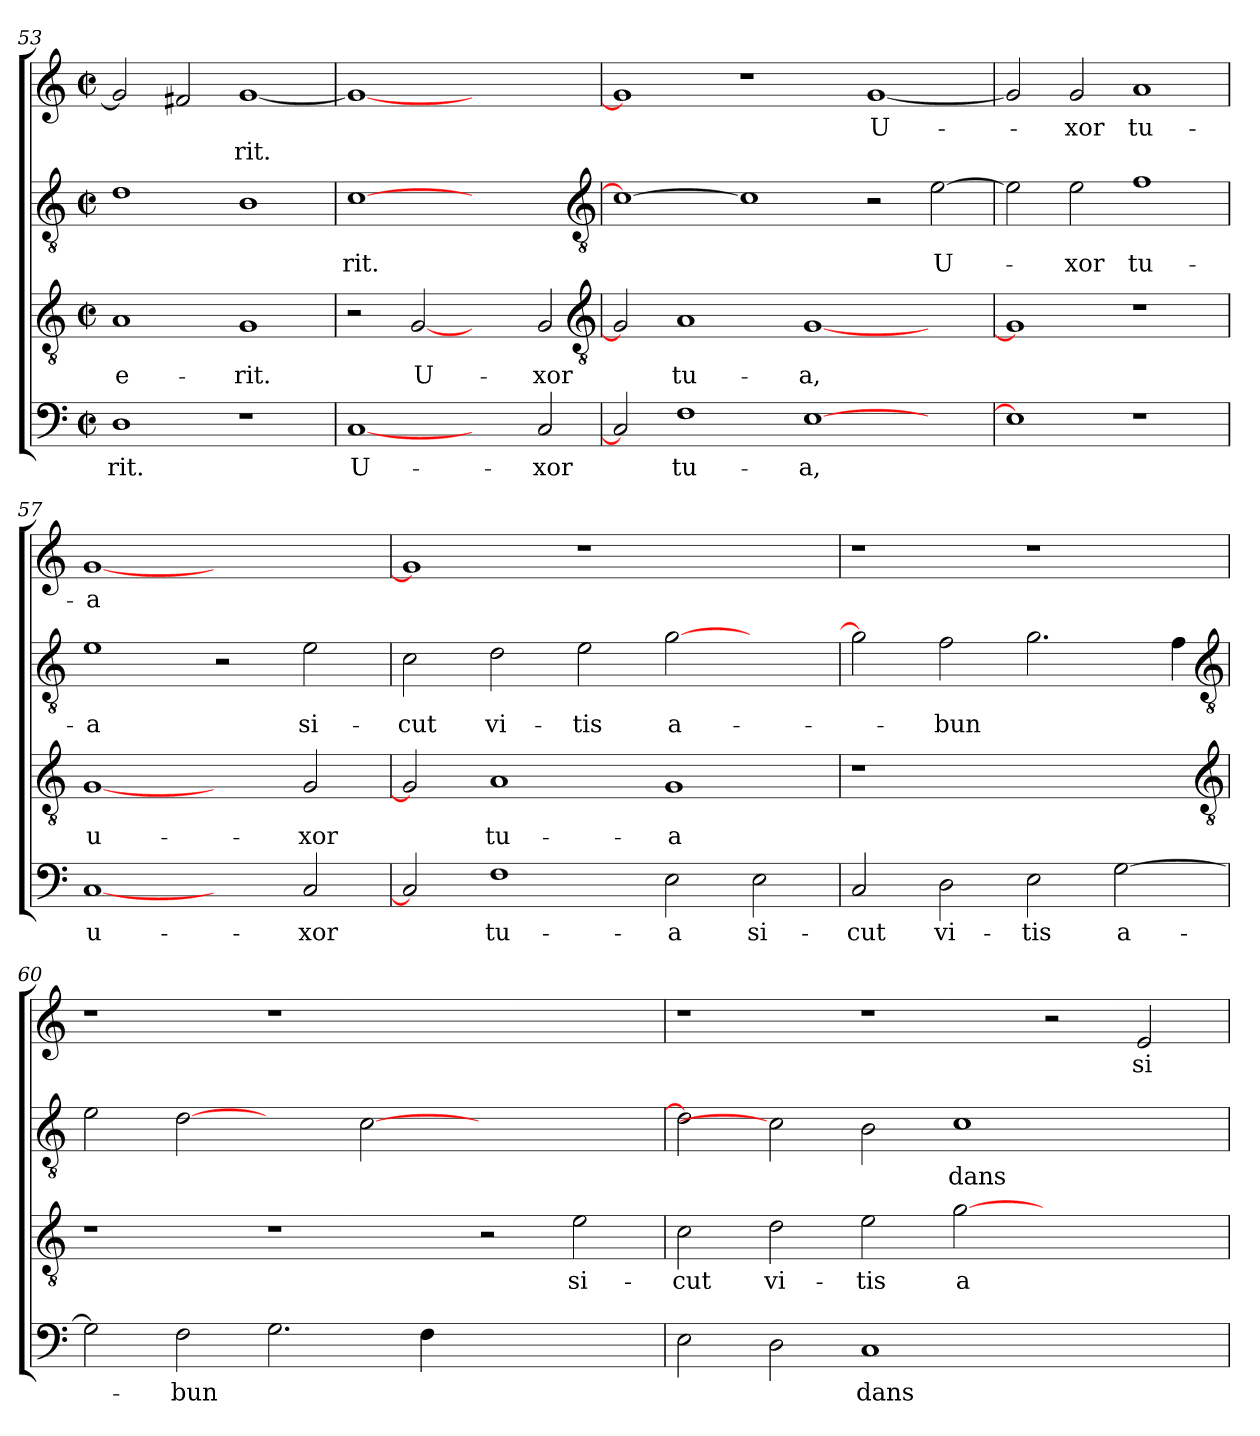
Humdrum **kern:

**kern	**text	**kern	**text	**kern	**text	**kern	**text	**text
*part4	*part4	*part3	*part3	*part2	*part2	*part1	*part1	*part1
*staff4	*staff4	*staff3	*staff3	*staff2	*staff2	*staff1	*staff1	*staff1
*clefF4	*	*clefGv2	*	*clefGv2	*	*clefG2	*	*
*M2/2	*	*M2/2	*	*M2/2	*	*M2/2	*	*
*met(c|)	*	*met(c|)	*	*met(c|)	*	*met(c|)	*	*
=53	=53	=53	=53	=53	=53	=53	=53	=53
!	!LO:LY:b	!	!LO:LY:b	!	!	!	!	!
1D	-rit.	1A	e-	1d	.	2g]	.	.
.	.	.	.	.	.	2f#X	.	.
!	!	!	!LO:LY:b	!	!	!	!	!LO:LY:b
1r	.	1G	-rit.	1B	.	[1g	.	-rit.
=54	=54	=54	=54	=54	=54	=54	=54	=54
!	!LO:LY:b	!	!	!	!LO:LY:b	!	!	!
[1C	U-	2r	.	[1c	rit.	1g_	.	.
!	!	!	!LO:LY:b	!	!	!	!	!
.	.	[2G	U-	.	.	.	.	.
2ryy	.	2ryy	.	1ryy	.	1ryy	.	.
!	!LO:LY:b	!	!LO:LY:b	!	!	!	!	!
2C	-xor	2G	-xor	.	.	.	.	.
*	*	*clefGv2	*	*clefGv2	*	*	*	*
!!LO:PB:g=z
=55	=55	=55	=55	=55	=55	=55	=55	=55
2C]	.	2G]	.	1c_	.	1g]	.	.
!	!LO:LY:b	!	!LO:LY:b	!	!	!	!	!
1F	tu-	1A	tu-	.	.	.	.	.
.	.	.	.	1c]	.	1r	.	.
!	!LO:LY:b	!	!LO:LY:b	!	!	!	!	!
[1E	-a,	[1G	-a,	.	.	.	.	.
!	!	!	!	!	!	!	!LO:LY:b	!
.	.	.	.	2r	.	[1g	U-	.
!	!	!	!	!	!LO:LY:b	!	!	!
2ryy	.	2ryy	.	[2e	U-	.	.	.
=56	=56	=56	=56	=56	=56	=56	=56	=56
1E]	.	1G]	.	2e]	.	2g]	.	.
!	!	!	!	!	!LO:LY:b	!	!LO:LY:b	!
.	.	.	.	2e	-xor	2g	-xor	.
!	!	!	!	!	!LO:LY:b	!	!LO:LY:b	!
1r	.	1r	.	1f	tu-	1a	tu-	.
=57	=57	=57	=57	=57	=57	=57	=57	=57
!	!LO:LY:b	!	!LO:LY:b	!	!LO:LY:b	!	!LO:LY:b	!
[1C	u-	[1G	u-	1e	-a	[1g	-a	.
2ryy	.	2ryy	.	2r	.	1ryy	.	.
!	!LO:LY:b	!	!LO:LY:b	!	!LO:LY:b	!	!	!
2C	-xor	2G	-xor	2e	si-	.	.	.
=58	=58	=58	=58	=58	=58	=58	=58	=58
!	!	!	!	!	!LO:LY:b	!	!	!
2C]	.	2G]	.	2c	-cut	1g]	.	.
!	!LO:LY:b	!	!LO:LY:b	!	!LO:LY:b	!	!	!
1F	tu-	1A	tu-	2d	vi-	.	.	.
!	!	!	!	!	!LO:LY:b	!	!	!
.	.	.	.	2e	-tis	1r	.	.
!	!LO:LY:b	!	!LO:LY:b	!	!LO:LY:b	!	!	!
2E	-a	1G	-a	[2g	a-	.	.	.
!	!LO:LY:b	!	!	!	!	!	!	!
2E	si-	.	.	2ryy	.	2ryy	.	.
=59	=59	=59	=59	=59	=59	=59	=59	=59
!	!LO:LY:b	!	!	!	!	!	!	!
2C	-cut	1r	.	2g]	.	1r	.	.
!	!LO:LY:b	!	!	!	!LO:LY:b	!	!	!
2D	vi-	.	.	2f	-bun	.	.	.
!	!LO:LY:b	!	!	!	!	!	!	!
2E	-tis	1ryy	.	2.g	.	1r	.	.
!	!LO:LY:b	!	!	!	!	!	!	!
[2G	a-	.	.	.	.	.	.	.
.	.	.	.	4f	.	.	.	.
*	*	*clefGv2	*	*clefGv2	*	*	*	*
!!LO:LB:g=z
=60	=60	=60	=60	=60	=60	=60	=60	=60
2G]	.	1r	.	2e	.	1r	.	.
!	!LO:LY:b	!	!	!	!	!	!	!
2F	-bun	.	.	[2d	.	.	.	.
2.G	.	1r	.	2ryy	.	1r	.	.
.	.	.	.	[2c	.	.	.	.
4F	.	.	.	.	.	.	.	.
1ryy	.	2r	.	1ryy	.	1ryy	.	.
!	!	!	!LO:LY:b	!	!	!	!	!
.	.	2e	si-	.	.	.	.	.
=61	=61	=61	=61	=61	=61	=61	=61	=61
!	!	!	!LO:LY:b	!	!	!	!	!
2E	.	2c	-cut	2d]	.	1r	.	.
!	!	!	!LO:LY:b	!	!	!	!	!
2D	.	2d	vi-	2c]	.	.	.	.
!	!LO:LY:b	!	!LO:LY:b	!	!	!	!	!
1C	dans	2e	-tis	2B	.	1r	.	.
!	!	!	!LO:LY:b	!	!LO:LY:b	!	!	!
.	.	[2g	a	1c	dans	.	.	.
1ryy	.	1ryy	.	.	.	2r	.	.
!	!	!	!	!	!	!	!LO:LY:b	!
.	.	.	.	2ryy	.	2e	si-	.
=	=	=	=	=	=	=	=	=
*-	*-	*-	*-	*-	*-	*-	*-	*-
